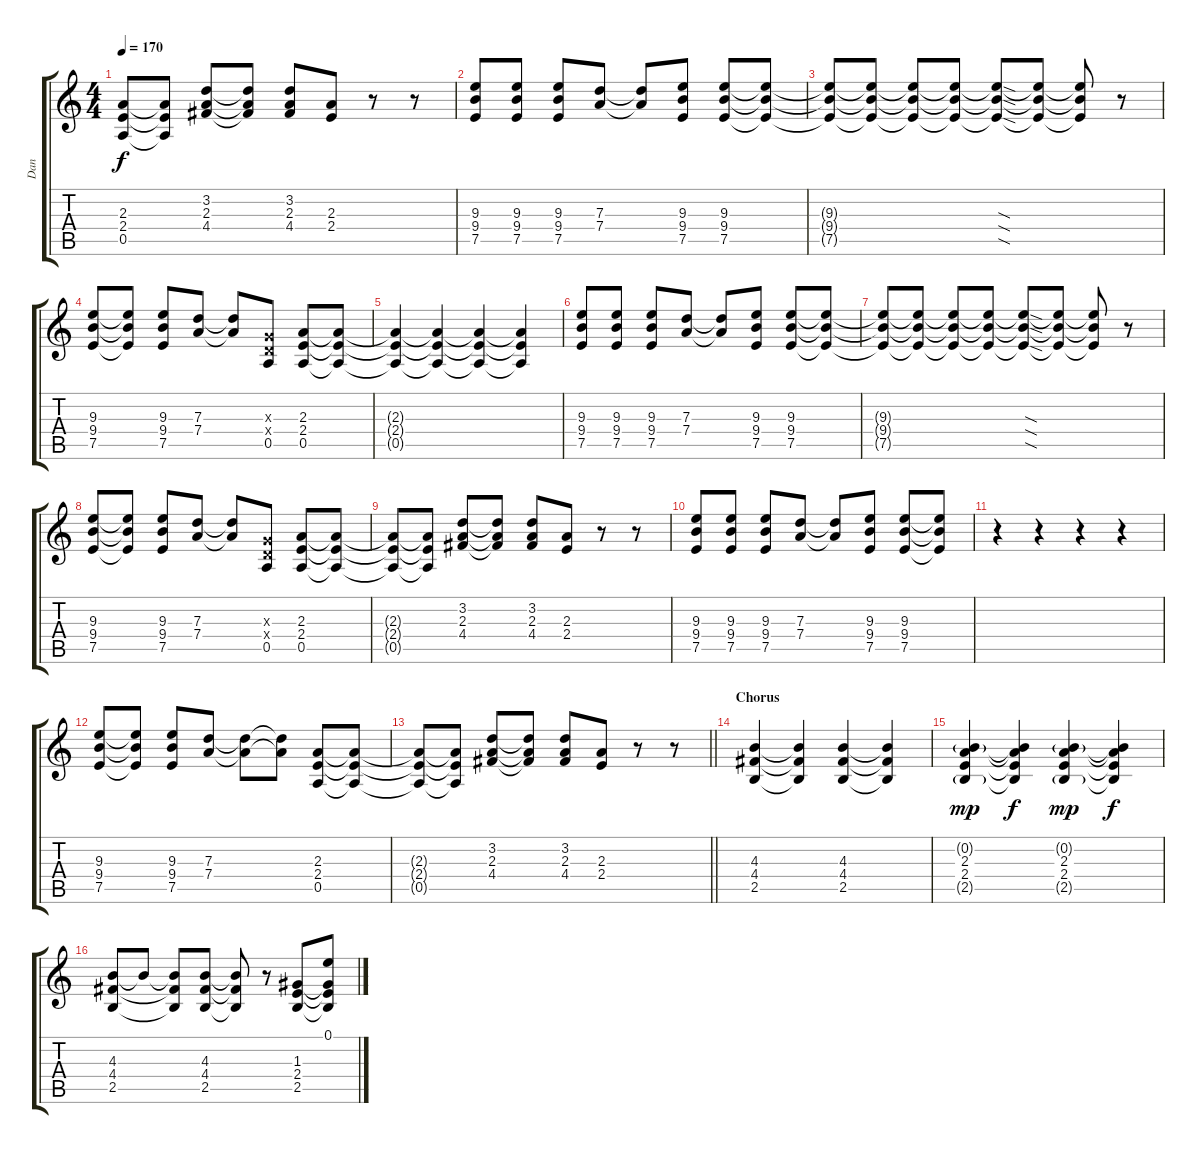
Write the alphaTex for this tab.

\track ("Dan" "Dan") {instrument distortionguitar}
\staff {score tabs}
\tuning (E4 B3 G3 D3 A2 E2) {hide}
\ts (4 4)
\tempo 170
\clef g2
\ks c
(2.3{t} 2.4{t} 0.5{t}).8{dy f} (2.3{t} 2.4{t} 0.5{t}).8 (3.2 2.3 4.4).8 (3.2{t} 2.3{t} 4.4{t}).8 (3.2 2.3 4.4).8 (2.3 2.4).8 r.8 r.8 |
(9.3 9.4 7.5).8 (9.3 9.4 7.5).8 (9.3 9.4 7.5).8 (7.3 7.4).8 (7.3{t} 7.4{t}).8 (9.3 9.4 7.5).8 (9.3 9.4 7.5).8 (9.3{t} 9.4{t} 7.5{t}).8 |
(9.3{t} 9.4{t} 7.5{t}).8 (9.3{t} 9.4{t} 7.5{t}).8 (9.3{t} 9.4{t} 7.5{t}).8 (9.3{t} 9.4{t} 7.5{t}).8 (9.3{sod t} 9.4{sod t} 7.5{sod t}).8 (9.3{t} 9.4{t} 7.5{t}).8 (9.3{t} 9.4{t} 7.5{t}).8 r.8 |
(9.3 9.4 7.5).8 (9.3{t} 9.4{t} 7.5{t}).8 (9.3 9.4 7.5).8 (7.3 7.4).8 (7.3{t} 7.4{t}).8 (0.3{x} 0.4{x} 0.5).8 (2.3 2.4 0.5).8 (2.3{t} 2.4{t} 0.5{t}).8 |
(2.3{t} 2.4{t} 0.5{t}).4 (2.3{t} 2.4{t} 0.5{t}).4 (2.3{t} 2.4{t} 0.5{t}).4 (2.3{t} 2.4{t} 0.5{t}).4 |
(9.3 9.4 7.5).8 (9.3 9.4 7.5).8 (9.3 9.4 7.5).8 (7.3 7.4).8 (7.3{t} 7.4{t}).8 (9.3 9.4 7.5).8 (9.3 9.4 7.5).8 (9.3{t} 9.4{t} 7.5{t}).8 |
(9.3{t} 9.4{t} 7.5{t}).8 (9.3{t} 9.4{t} 7.5{t}).8 (9.3{t} 9.4{t} 7.5{t}).8 (9.3{t} 9.4{t} 7.5{t}).8 (9.3{sod t} 9.4{sod t} 7.5{sod t}).8 (9.3{t} 9.4{t} 7.5{t}).8 (9.3{t} 9.4{t} 7.5{t}).8 r.8 |
(9.3 9.4 7.5).8 (9.3{t} 9.4{t} 7.5{t}).8 (9.3 9.4 7.5).8 (7.3 7.4).8 (7.3{t} 7.4{t}).8 (0.3{x} 0.4{x} 0.5).8 (2.3 2.4 0.5).8 (2.3{t} 2.4{t} 0.5{t}).8 |
(2.3{t} 2.4{t} 0.5{t}).8 (2.3{t} 2.4{t} 0.5{t}).8 (3.2 2.3 4.4).8 (3.2{t} 2.3{t} 4.4{t}).8 (3.2 2.3 4.4).8 (2.3 2.4).8 r.8 r.8 |
(9.3 9.4 7.5).8 (9.3 9.4 7.5).8 (9.3 9.4 7.5).8 (7.3 7.4).8 (7.3{t} 7.4{t}).8 (9.3 9.4 7.5).8 (9.3 9.4 7.5).8 (9.3{t} 9.4{t} 7.5{t}).8 |
r.4 r.4 r.4 r.4 |
(9.3 9.4 7.5).8 (9.3{t} 9.4{t} 7.5{t}).8 (9.3 9.4 7.5).8 (7.3 7.4).8 (7.3{t} 7.4{t}).8 (7.3{t} 7.4{t}).8 (2.3 2.4 0.5).8 (2.3{t} 2.4{t} 0.5{t}).8 |
\barLineRight lightlight
(2.3{t} 2.4{t} 0.5{t}).8 (2.3{t} 2.4{t} 0.5{t}).8 (3.2 2.3 4.4).8 (3.2{t} 2.3{t} 4.4{t}).8 (3.2 2.3 4.4).8 (2.3 2.4).8 r.8 r.8 |
\section ("" "Chorus")
(4.3 4.4 2.5).4 (4.3{t} 4.4{t} 2.5{t}).4 (4.3 4.4 2.5).4 (4.3{t} 4.4{t} 2.5{t}).4 |
(0.2{g} 2.3 2.4 2.5{g}).4{dy mp} (0.2{t} 2.3{t} 2.4{t} 2.5{t}).4{dy f} (0.2{g} 2.3 2.4 2.5{g}).4{dy mp} (0.2{t} 2.3{t} 2.4{t} 2.5{t}).4{dy f} |
(4.3 4.4 2.5).8 4.3{t}.8 (4.3{t} 4.4{t} 2.5{t}).8 (4.3 4.4 2.5).8 (4.3{t} 4.4{t} 2.5{t}).8 r.8 (1.3 2.4 2.5).8 (0.1 1.3{t} 2.4{t} 2.5{t}).8
